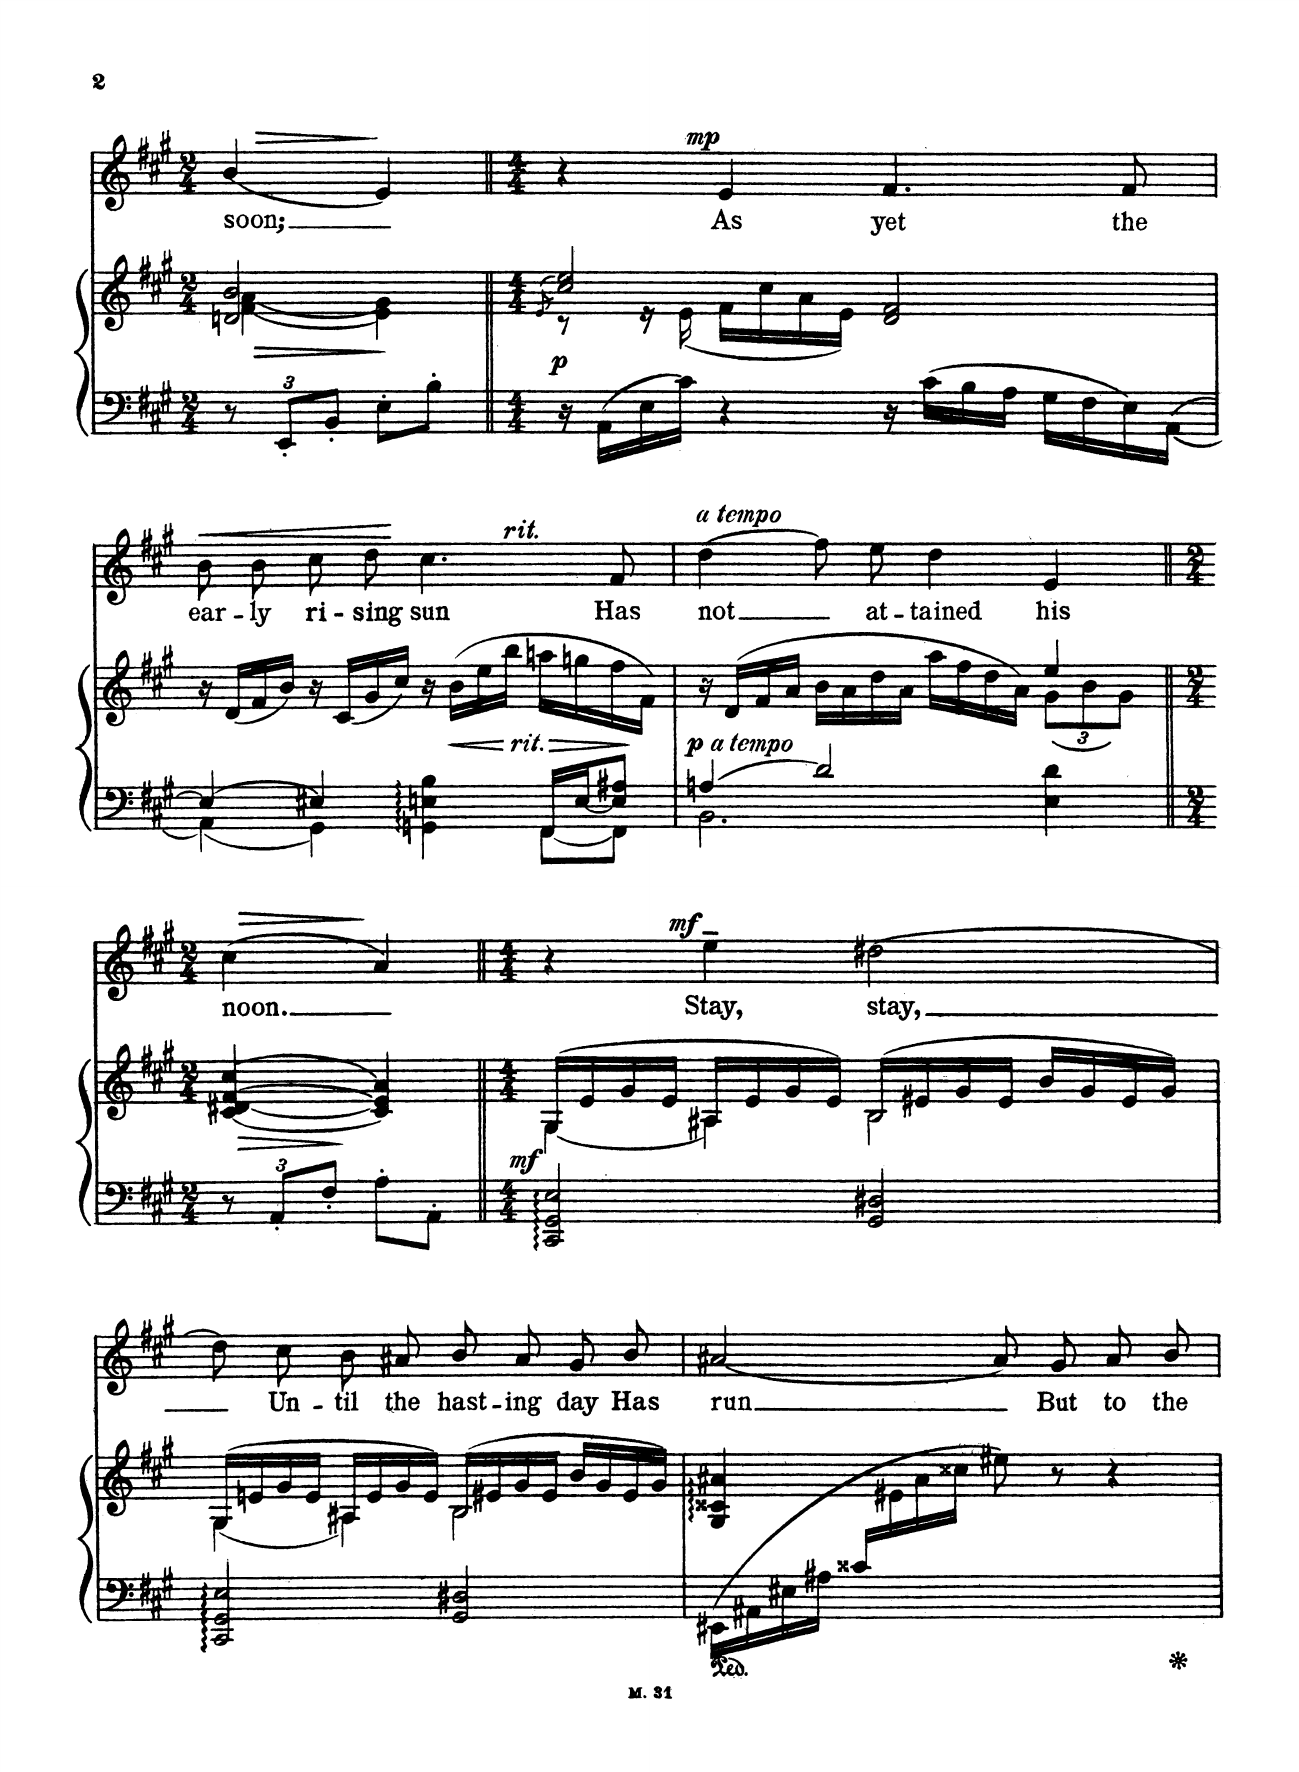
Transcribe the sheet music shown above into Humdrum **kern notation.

**kern	**kern	**dynam	**kern	**text	**dynam
*part2	*part2	*part2	*part1	*part1	*part1
*staff3	*staff2	*staff2/3	*staff1	*staff1	*staff1
*I"Piano	*	*	*I"Voice	*	*
*I'Pno	*	*	*	*	*
*clefF4	*clefG2	*	*clefG2	*	*
*k[f#c#g#]	*k[f#c#g#]	*	*k[f#c#g#]	*	*
*M2/4	*M2/4	*	*M2/4	*	*
=7	=7	=7	=7	=7	=7
!	!	!LO:HP:b	!	!	!LO:HP:b
*	*^	*	*	*	*
12r	2dn/ 2b/	((<4f#\ 4a\	>	(4b/	soon;	>
12EE'/L	.	.	.	.	.	.
12BB'/J	.	.	.	.	.	.
8E'\L	.	4e\ 4g#\))	]	4e/)	.	]
8B'\J	.	.	.	.	.	.
=8||	=8||	=8||	=8||	=8||	=8||	=8||
*M4/4	*M4/4	*	*	*M4/4	*	*
.	(>8qe/	.	.	.	.	.
!	!	!	!LO:DY:b	!	!	!
16r	2cc#/ 2ee/)	8r	p	4r	.	.
16AA\LL	.	.	.	.	.	.
16E\	.	16r	.	.	.	.
16c#\JJ	.	(16e\	.	.	.	.
!	!	!	!	!	!	!LO:DY:a
4r	.	16f#\LL	.	4e/	As	mp
.	.	16cc#\	.	.	.	.
.	.	16a\	.	.	.	.
.	.	16e\JJ)	.	.	.	.
16r	2d/ 2f#/	2ryy	.	4.f#/	yet	.
16c#\LL	.	.	.	.	.	.
16B\	.	.	.	.	.	.
16A\JJ	.	.	.	.	.	.
16G#\LL	.	.	.	.	.	.
16F#\	.	.	.	.	.	.
16E\	.	.	.	8f#/	the	.
[16AA\JJ	.	.	.	.	.	.
*	*v	*v	*	*	*	*
=9	=9	=9	=9	=9	=9
*^	*	*	*	*	*
!	!	!	!	!	!	!LO:HP:b
*	*	*	*	*^	*	*
4E/	4AA\]	16r	.	8b\L	2.ryy	ear-	<
.	.	(16d/LL	.	.	.	.	.
.	.	16f#/	.	8b\J	.	-ly-	.
.	.	16b/JJ)	.	.	.	.	.
4E#X/	4GG#\	16r	.	8cc#\L	.	-ri-	.
.	.	(16c#/LL	.	.	.	.	.
.	.	16g#/	.	8dd\J	.	-sing	.
.	.	16cc#/JJ)	.	.	.	.	.
4GGn\ 4En\ 4B\	4ryy	16r	.	4.cc#\	.	sun	[
!	!	!	!LO:HP:b	!	!	!	!
.	.	(16b\LL	<	.	.	.	.
.	.	16ee\	.	.	.	.	.
.	.	16bb\JJ	.	.	.	.	.
!	!	!	!	!	!LO:TX:i:t=rit.	!	!
!	!	!LO:TX:b:i:t=rit.	!	!	!	!	!
!	!	!	!LO:HP:n=1:b	!	!	!	!
[<16FF#/LL	8FF#\L	16aan\LL	[ >	.	4ryy	.	.
[<16E/J	.	16ggn\	.	.	.	.	.
8E/] 8A#X/J	8FF#\J]	16ff#\	.	8f#/	.	Has	.
.	.	16f#\JJ)	.	.	.	.	.
*v	*v	*	*	*v	*v	*	*
.	.	]	.	.	.
=10	=10	=10	=10	=10	=10
*^	*^	*	*	*	*
!	!	!	!	!	!LO:TX:i:t=a tempo	!	!
!	!	!	!	!LO:DY:b	!	!	!
!	!	!	!	!LO:DY:n=1:b	!	!	!
4An/	2.BB\	16r	2.ryy	p other-dynamics	(4dd\	not	.
.	.	(16d/LL	.	.	.	.	.
.	.	16f#/	.	.	.	.	.
.	.	16a/JJ	.	.	.	.	.
2d/	.	16b\LL	.	.	8ff#\L)	.	.
.	.	16a\	.	.	.	.	.
.	.	16dd\	.	.	8ee\J	at-	.
.	.	16a\JJ	.	.	.	.	.
.	.	16aa\LL	.	.	4dd\	-tained	.
.	.	16ff#\	.	.	.	.	.
.	.	16dd\	.	.	.	.	.
.	.	16a\JJ)	.	.	.	.	.
*	*	*	*Xbrackettup	*	*	*	*
4E\ 4d\	4ryy	4ee/	12g#\L	.	4e/	his	.
.	.	.	12b\	.	.	.	.
.	.	.	12g#\J	.	.	.	.
*v	*v	*	*	*	*	*	*
*	*v	*v	*	*	*	*
=11||	=11||	=11||	=11||	=11||	=11||
*M2/4	*M2/4	*	*M2/4	*	*
*	*^	*	*	*	*
!	!	!	!LO:HP:b	!	!	!LO:HP:b
*	*v	*v	*	*	*	*
12r	(>(((>4c#/ 4d#X/ 4f#/ 4cc#/	>	(4cc#\	noon.	>
12AA'/L	.	.	.	.	.
12F#'/J	.	.	.	.	.
8A'\L	4c#/ 4e/ 4a/))))	]	4a/)	.	]
8AA'\J	.	.	.	.	.
=12||	=12||	=12||	=12||	=12||	=12||
*M4/4	*M4/4	*	*M4/4	*	*
*	*^	*	*	*	*
!	!	!	!LO:DY:b	!	!	!
2CC#/ 2GG#/ 2E/	(16G#/LL	(4G#\	mf	4r	.	.
.	16e/	.	.	.	.	.
.	16g#/	.	.	.	.	.
.	16e/JJ	.	.	.	.	.
!	!	!	!	!	!	!LO:DY:a
.	16A#X/LL	4A#\)	.	4ee~\	Stay,	mf
.	16e/	.	.	.	.	.
.	16g#/	.	.	.	.	.
.	16e/JJ)	.	.	.	.	.
!	!LO:N:head=open	!	!	!	!	!
2GG#/ 2D#X/	(16B/LL	2B\	.	[2dd#X\	stay,	.
.	16e#X/	.	.	.	.	.
.	16g#/	.	.	.	.	.
.	16e#/JJ	.	.	.	.	.
.	16b/LL	.	.	.	.	.
.	16g#/	.	.	.	.	.
.	16e#/	.	.	.	.	.
.	16g#/JJ)	.	.	.	.	.
=13	=13	=13	=13	=13	=13	=13
2CC#/ 2GG#/ 2E/	(16G#/LL	(4G#\	.	8dd#\L]	.	.
.	16en/	.	.	.	.	.
.	16g#/	.	.	8cc#\J	Un-	.
.	16e/JJ	.	.	.	.	.
.	16A#X/LL	4A#\)	.	8b/L	-til	.
.	16e/	.	.	.	.	.
.	16g#/	.	.	8a#X/J	the	.
.	16e/JJ)	.	.	.	.	.
!	!LO:N:head=open	!	!	!	!	!
2GG#/ 2D#X/	(16B/LL	2B\	.	8b/L	hast-	.
.	16e#X/	.	.	.	.	.
.	16g#/	.	.	8a#/J	-ing	.
.	16e#/JJ	.	.	.	.	.
.	16b/LL	.	.	8g#/L	day	.
.	16g#/	.	.	.	.	.
.	16e#/	.	.	8b/J	Has	.
.	16g#/JJ)	.	.	.	.	.
=14	=14	=14	=14	=14	=14	=14
(16EE#X\LL	4G#/ 4c##X/ 4a#X/	16ryy	.	[2a#X/	run	.
*	*v	*v	*	*	*	*
16AA#X\	.	.	.	.	.
16E#X\	.	.	.	.	.
16A#X\JJ	.	.	.	.	.
16c##X/LL	4ryy	.	.	.	.
*	*^	*	*	*	*
16ryy	.	16e#X\	.	.	.	.
.	.	16a#\	.	.	.	.
.	.	16cc##X\JJ	.	.	.	.
.	2ryy	8ee#X\)	.	8a#/L]	.	.
8r	.	4.ryy	.	8g#/J	But	.
4r	.	.	.	8a#/L	to	.
.	.	.	.	8b/J	the	.
*	*v	*v	*	*	*	*
=	=	=	=	=	=
*-	*-	*-	*-	*-	*-
